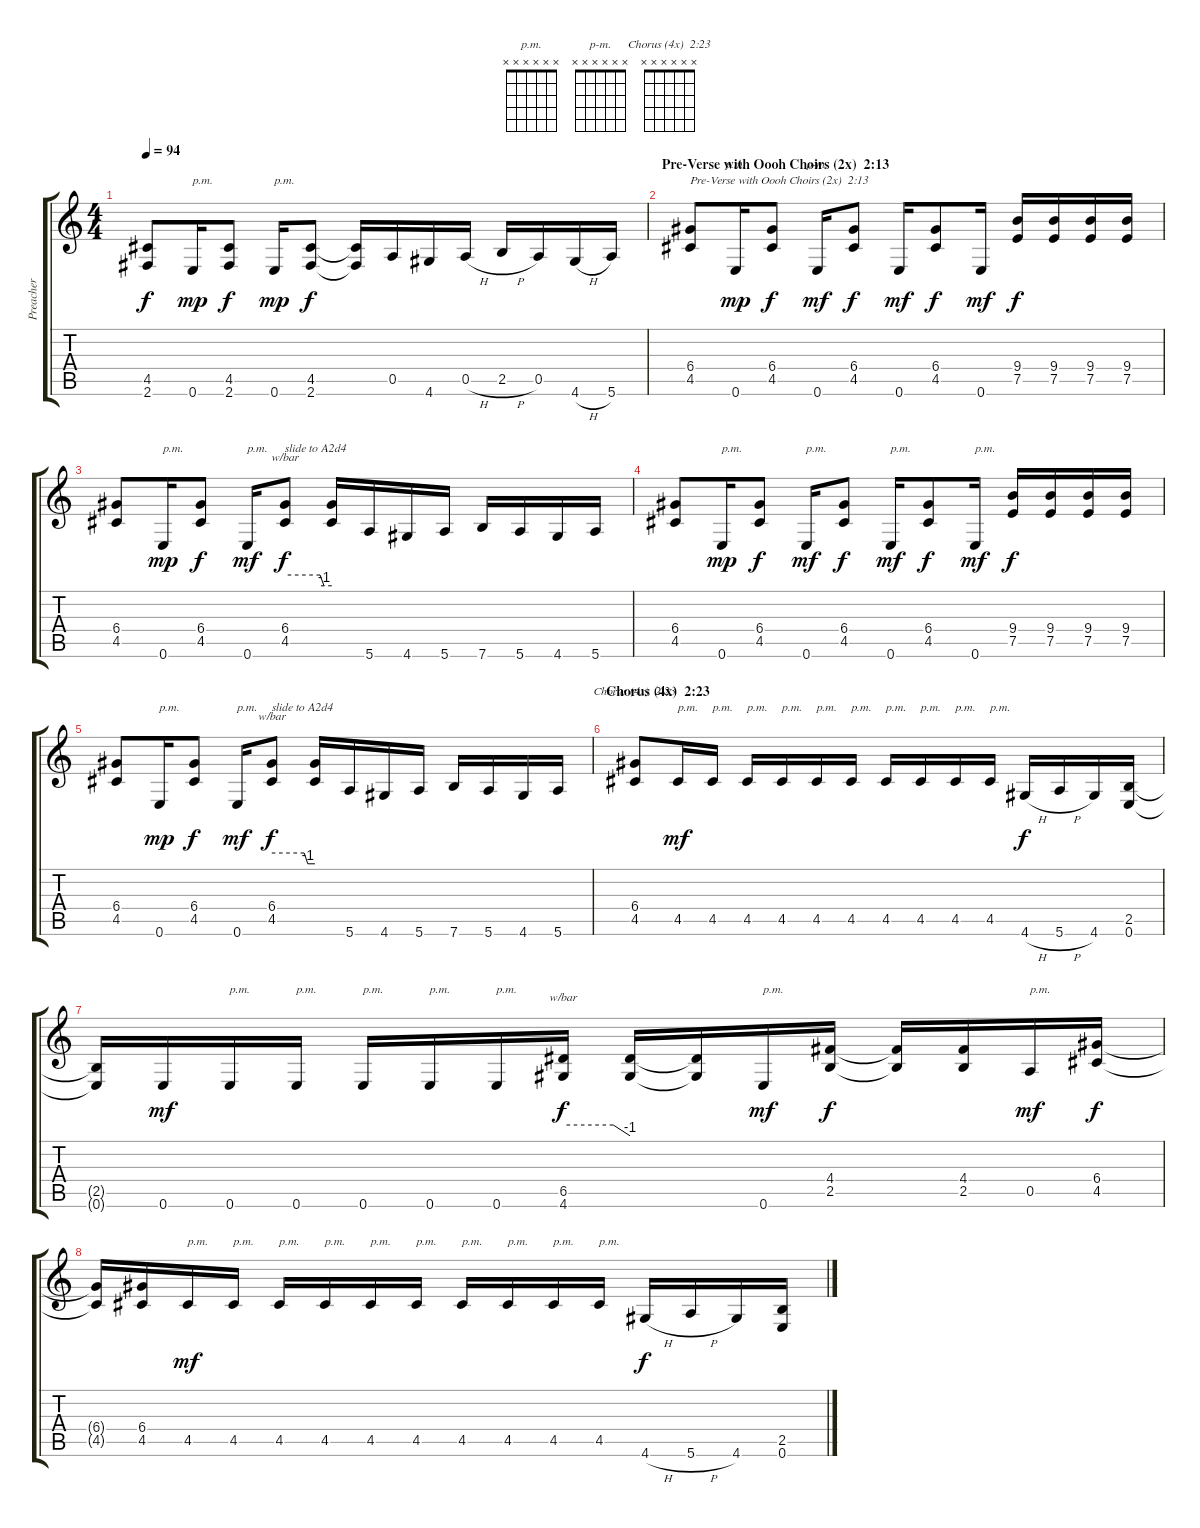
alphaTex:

\track ("Preacher" "Preacher") {instrument distortionguitar}
\staff {score tabs}
\tuning (E4 B3 G3 D3 A2 E2) {hide}
\chord ("p.m." x x x x x x)
\chord ("p-m." x x x x x x)
\chord ("Chorus (4x)  2:23" x x x x x x)
\ts (4 4)
\tempo 94
\clef g2
\ks c
(4.5 2.6).8{dy f} 0.6.16{txt "p.m." dy mp} (4.5 2.6).8{dy f} 0.6.16{txt "p.m." dy mp} (4.5 2.6).8{dy f} (4.5{t} 2.6{t}).16 0.5.16 4.6.16 0.5{h}.16 2.5{h}.16 0.5.16 4.6{h}.16 5.6.16 |
\section ("" "Pre-Verse with Oooh Choirs (2x)  2:13")
(6.4 4.5).8{txt "Pre-Verse with Oooh Choirs (2x)  2:13"} 0.6.16{ch "p.m." dy mp} (6.4 4.5).8{dy f} 0.6.16{ch "p-m." dy mf} (6.4 4.5).8{dy f} 0.6.16{dy mf} (6.4 4.5).8{dy f} 0.6.16{dy mf} (9.4 7.5).16{dy f} (9.4 7.5).16 (9.4 7.5).16 (9.4 7.5).16 |
(6.4 4.5).8 0.6.16{txt "p.m." dy mp} (6.4 4.5).8{dy f} 0.6.16{txt "p.m." dy mf} (6.4 4.5).8{tbe (custom default 0 0 45 0 50 -4 60 -4) txt "slide to A2d4" dy f} (6.4{t} 4.5{t}).16 5.6.16 4.6.16 5.6.16 7.6.16 5.6.16 4.6.16 5.6.16 |
(6.4 4.5).8 0.6.16{txt "p.m." dy mp} (6.4 4.5).8{dy f} 0.6.16{txt "p.m." dy mf} (6.4 4.5).8{dy f} 0.6.16{txt "p.m." dy mf} (6.4 4.5).8{dy f} 0.6.16{txt "p.m." dy mf} (9.4 7.5).16{dy f} (9.4 7.5).16 (9.4 7.5).16 (9.4 7.5).16 |
(6.4 4.5).8 0.6.16{txt "p.m." dy mp} (6.4 4.5).8{dy f} 0.6.16{txt "p.m." dy mf} (6.4 4.5).8{tbe (custom default 0 0 45 0 50 -4 60 -4) txt "slide to A2d4" dy f} (6.4{t} 4.5{t}).16 5.6.16 4.6.16 5.6.16 7.6.16 5.6.16 4.6.16 5.6.16 |
\section ("" "Chorus (4x)  2:23")
(6.4 4.5).8{ch "Chorus (4x)  2:23"} 4.5.16{txt "p.m." dy mf} 4.5.16{txt "p.m."} 4.5.16{txt "p.m."} 4.5.16{txt "p.m."} 4.5.16{txt "p.m."} 4.5.16{txt "p.m."} 4.5.16{txt "p.m."} 4.5.16{txt "p.m."} 4.5.16{txt "p.m."} 4.5.16{txt "p.m."} 4.6{h}.16{dy f} 5.6{h}.16 4.6.16 (2.5 0.6).16 |
(2.5{t} 0.6{t}).16 0.6.16{dy mf} 0.6.16{txt "p.m."} 0.6.16{txt "p.m."} 0.6.16{txt "p.m."} 0.6.16{txt "p.m."} 0.6.16{txt "p.m."} (6.5 4.6).16{tbe (custom default 0 0 45 0 60 -4) dy f} (6.5{t} 4.6{t}).16 (6.5{t} 4.6{t}).16 0.6.16{txt "p.m." dy mf} (4.4 2.5).16{dy f} (4.4{t} 2.5{t}).16 (4.4 2.5).16 0.5.16{txt "p.m." dy mf} (6.4 4.5).16{dy f} |
(6.4{t} 4.5{t}).16 (6.4 4.5).16 4.5.16{txt "p.m." dy mf} 4.5.16{txt "p.m."} 4.5.16{txt "p.m."} 4.5.16{txt "p.m."} 4.5.16{txt "p.m."} 4.5.16{txt "p.m."} 4.5.16{txt "p.m."} 4.5.16{txt "p.m."} 4.5.16{txt "p.m."} 4.5.16{txt "p.m."} 4.6{h}.16{dy f} 5.6{h}.16 4.6.16 (2.5 0.6).16
